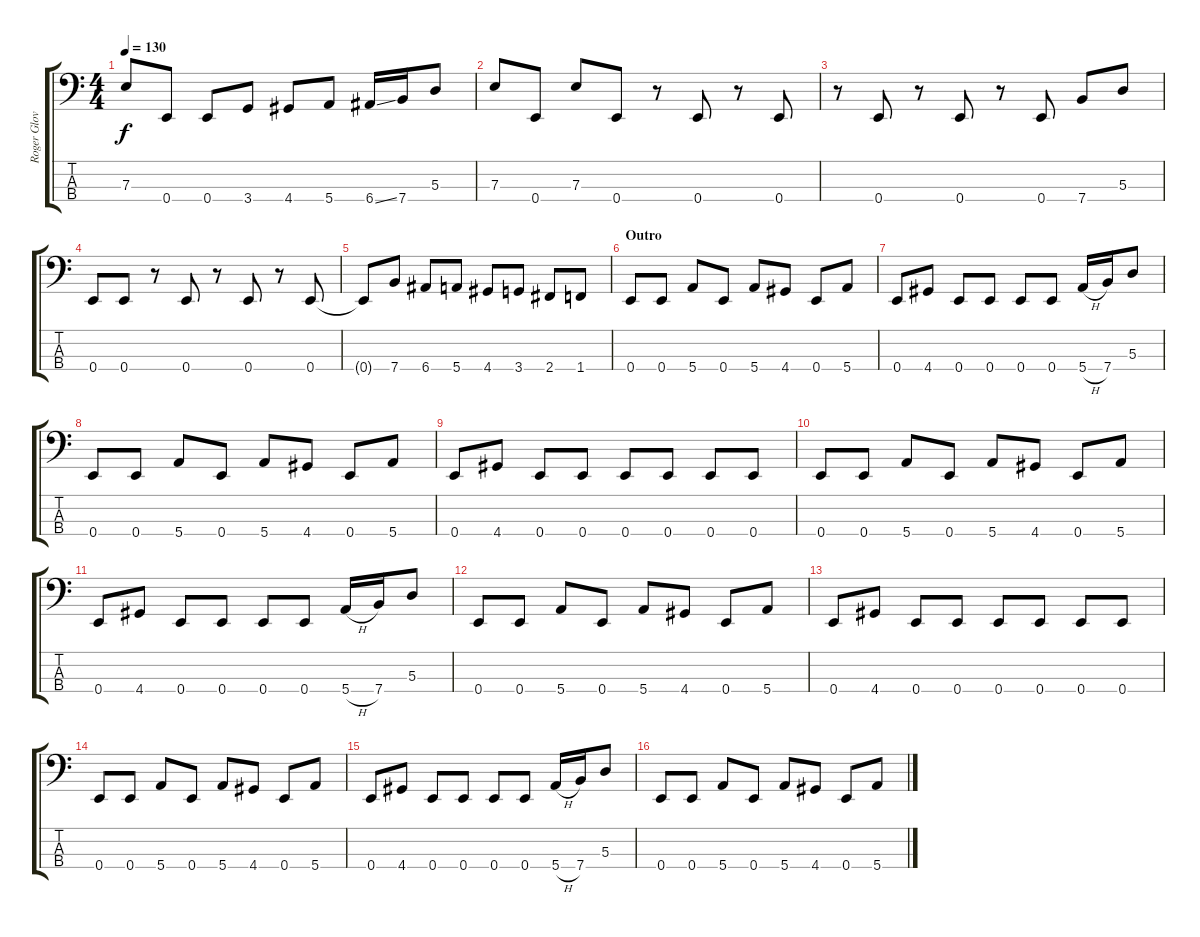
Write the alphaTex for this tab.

\track ("Roger Glover - Bass" "Roger Glov") {instrument electricbasspick}
\staff {score tabs}
\tuning (G2 D2 A1 E1) {hide}
\ts (4 4)
\tempo 130
\clef f4
\ks c
7.3.8{dy f} 0.4.8 0.4.8 3.4.8 4.4.8 5.4.8 6.4{ss}.16 7.4.16 5.3.8 |
7.3.8 0.4.8 7.3.8 0.4.8 r.8 0.4.8 r.8 0.4.8 |
r.8 0.4.8 r.8 0.4.8 r.8 0.4.8 7.4.8 5.3.8 |
0.4.8 0.4.8 r.8 0.4.8 r.8 0.4.8 r.8 0.4.8 |
0.4{t}.8 7.4.8 6.4.8 5.4.8 4.4.8 3.4.8 2.4.8 1.4.8 |
\section ("" "Outro")
0.4.8 0.4.8 5.4.8 0.4.8 5.4.8 4.4.8 0.4.8 5.4.8 |
0.4.8 4.4.8 0.4.8 0.4.8 0.4.8 0.4.8 5.4{h}.16 7.4.16 5.3.8 |
0.4.8 0.4.8 5.4.8 0.4.8 5.4.8 4.4.8 0.4.8 5.4.8 |
0.4.8 4.4.8 0.4.8 0.4.8 0.4.8 0.4.8 0.4.8 0.4.8 |
0.4.8 0.4.8 5.4.8 0.4.8 5.4.8 4.4.8 0.4.8 5.4.8 |
0.4.8 4.4.8 0.4.8 0.4.8 0.4.8 0.4.8 5.4{h}.16 7.4.16 5.3.8 |
0.4.8 0.4.8 5.4.8 0.4.8 5.4.8 4.4.8 0.4.8 5.4.8 |
0.4.8 4.4.8 0.4.8 0.4.8 0.4.8 0.4.8 0.4.8 0.4.8 |
0.4.8 0.4.8 5.4.8 0.4.8 5.4.8 4.4.8 0.4.8 5.4.8 |
0.4.8 4.4.8 0.4.8 0.4.8 0.4.8 0.4.8 5.4{h}.16 7.4.16 5.3.8 |
0.4.8 0.4.8 5.4.8 0.4.8 5.4.8 4.4.8 0.4.8 5.4.8
